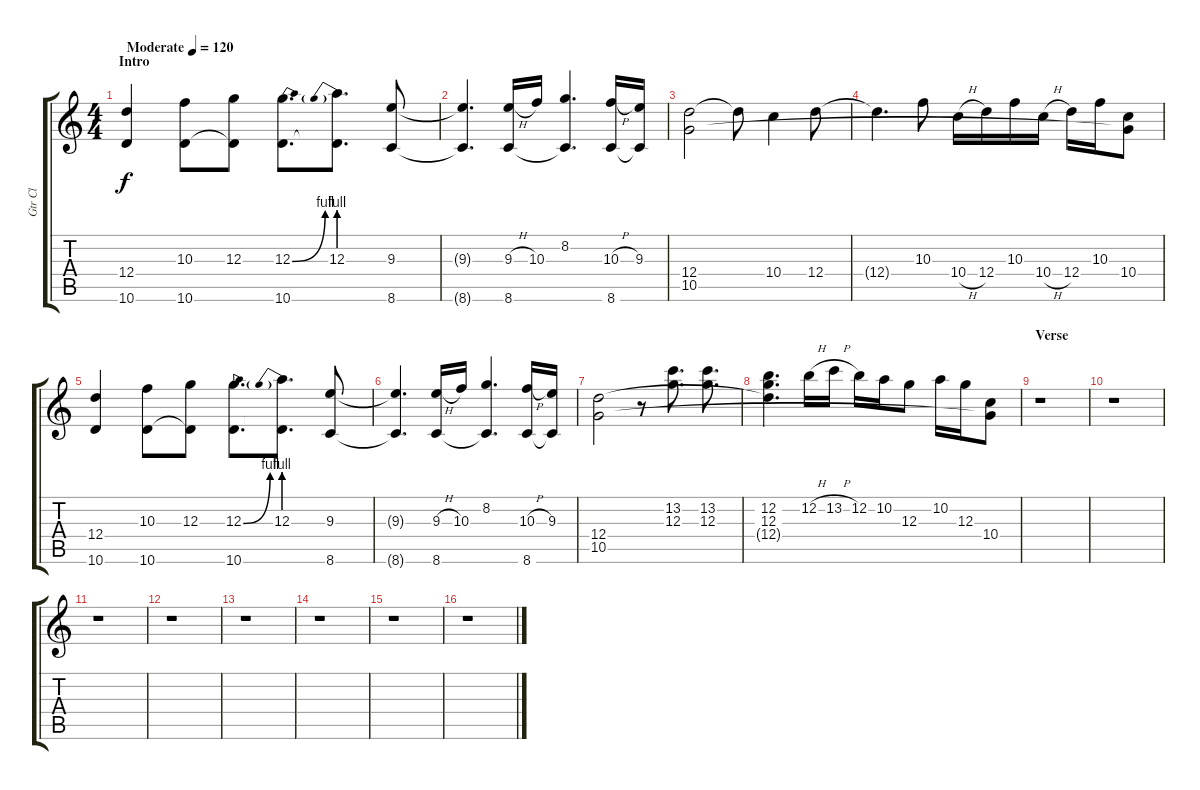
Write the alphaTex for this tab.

\track ("Gtr Cl" "Gtr Cl") {instrument electricguitarclean}
\staff {score tabs}
\tuning (E4 B3 G3 D3 A2 E2) {hide}
\ts (4 4)
\section ("" "Intro")
\tempo (120 "Moderate")
\clef g2
\ks c
(12.4 10.6).4{dy f instrument electricguitarclean} (10.3 10.6).8 (12.3 10.6{t}).8 (12.3{be (bend 0 0 60 4)} 10.6).8{d} (12.3{be (prebend 0 4 60 4)} 10.6{t}).8{d} (9.3 8.6).8 |
(9.3{t} 8.6{t}).4{d} (9.3{h} 8.6).16 10.3.16 (8.2 8.6{t}).4{d} (10.3{h} 8.6).16 (9.3 8.6{t}).16 |
(12.4 10.5).2 12.4{t}.8 10.4.4 12.4.8 |
12.4{t}.4{d} 10.3.8 10.4{h}.16 12.4.16 10.3.16 10.4{h}.16 12.4.16 10.3.16 (10.4 10.5{t}).8 |
(12.4 10.6).4 (10.3 10.6).8 (12.3 10.6{t}).8 (12.3{be (bend 0 0 60 4)} 10.6).8{d} (12.3{be (prebend 0 4 60 4)} 10.6{t}).8{d} (9.3 8.6).8 |
(9.3{t} 8.6{t}).4{d} (9.3{h} 8.6).16 10.3.16 (8.2 8.6{t}).4{d} (10.3{h} 8.6).16 (9.3 8.6{t}).16 |
(12.4 10.5).2 r.8 (13.2 12.3).8{d} (13.2 12.3).8{d} |
(12.2 12.3 12.4{t}).4{d} 12.2{h}.16 13.2{h}.16 12.2.16 10.2.16 12.3.8 10.2.16 12.3.16 (10.4 10.5{t}).8 |
\section ("" "Verse")
r.1 |
r.1 |
r.1 |
r.1 |
r.1 |
r.1 |
r.1 |
r.1
